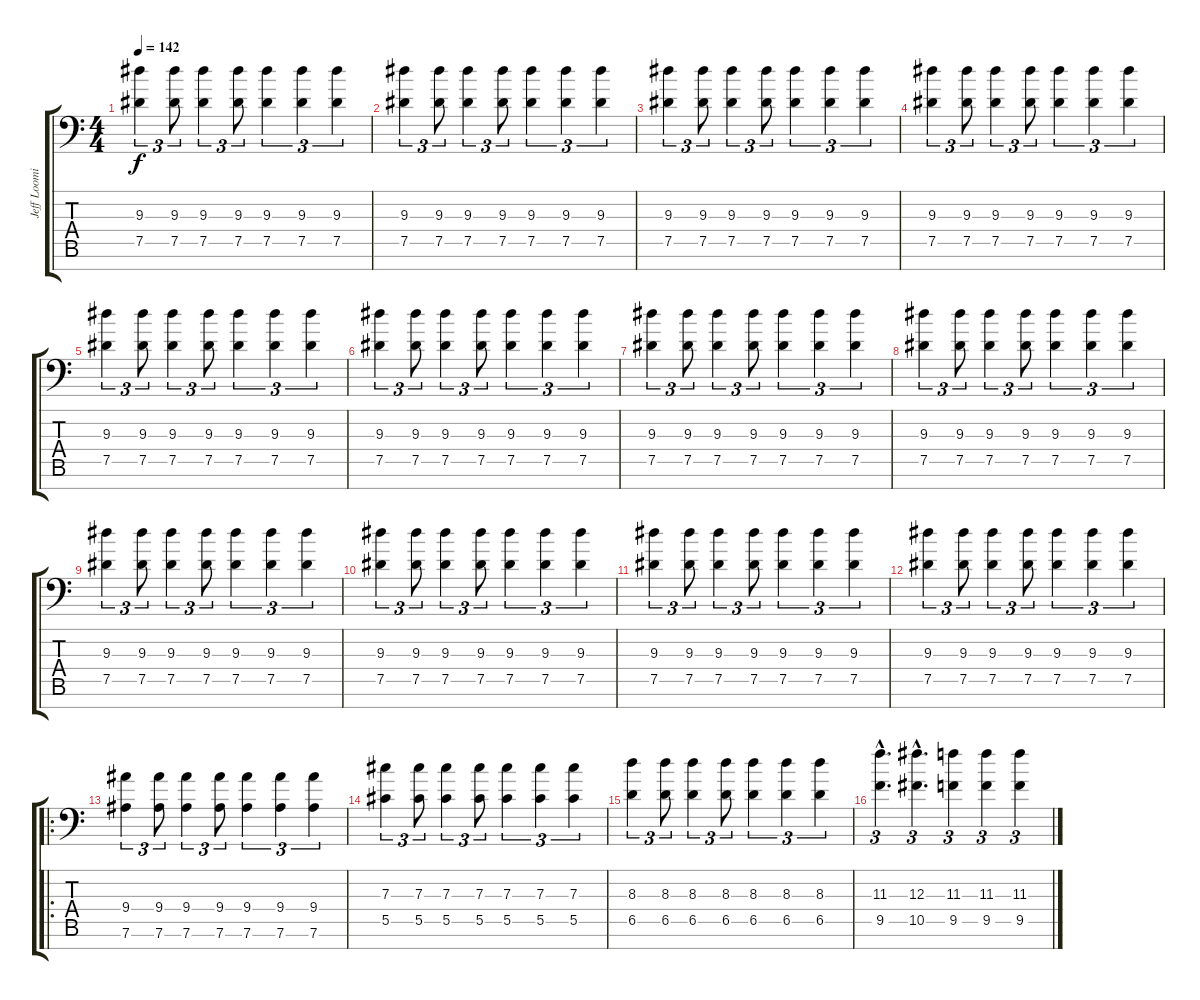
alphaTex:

\track ("Jeff Loomis" "Jeff Loomi") {instrument distortionguitar}
\staff {score tabs}
\tuning (Eb4 Bb3 Gb3 Db3 Ab2 Eb2 Bb1) {hide}
\ts (4 4)
\tempo 142
\clef f4
\ks c
(9.3 7.5).4{tu (3 2) dy f volume 11} (9.3 7.5).8{tu (3 2)} (9.3 7.5).4{tu (3 2)} (9.3 7.5).8{tu (3 2)} (9.3 7.5).4{tu (3 2)} (9.3 7.5).4{tu (3 2)} (9.3 7.5).4{tu (3 2)} |
(9.3 7.5).4{tu (3 2)} (9.3 7.5).8{tu (3 2)} (9.3 7.5).4{tu (3 2)} (9.3 7.5).8{tu (3 2)} (9.3 7.5).4{tu (3 2)} (9.3 7.5).4{tu (3 2)} (9.3 7.5).4{tu (3 2)} |
(9.3 7.5).4{tu (3 2)} (9.3 7.5).8{tu (3 2)} (9.3 7.5).4{tu (3 2)} (9.3 7.5).8{tu (3 2)} (9.3 7.5).4{tu (3 2)} (9.3 7.5).4{tu (3 2)} (9.3 7.5).4{tu (3 2)} |
(9.3 7.5).4{tu (3 2)} (9.3 7.5).8{tu (3 2)} (9.3 7.5).4{tu (3 2)} (9.3 7.5).8{tu (3 2)} (9.3 7.5).4{tu (3 2)} (9.3 7.5).4{tu (3 2)} (9.3 7.5).4{tu (3 2)} |
(9.3 7.5).4{tu (3 2)} (9.3 7.5).8{tu (3 2)} (9.3 7.5).4{tu (3 2)} (9.3 7.5).8{tu (3 2)} (9.3 7.5).4{tu (3 2)} (9.3 7.5).4{tu (3 2)} (9.3 7.5).4{tu (3 2)} |
(9.3 7.5).4{tu (3 2)} (9.3 7.5).8{tu (3 2)} (9.3 7.5).4{tu (3 2)} (9.3 7.5).8{tu (3 2)} (9.3 7.5).4{tu (3 2)} (9.3 7.5).4{tu (3 2)} (9.3 7.5).4{tu (3 2)} |
(9.3 7.5).4{tu (3 2)} (9.3 7.5).8{tu (3 2)} (9.3 7.5).4{tu (3 2)} (9.3 7.5).8{tu (3 2)} (9.3 7.5).4{tu (3 2)} (9.3 7.5).4{tu (3 2)} (9.3 7.5).4{tu (3 2)} |
(9.3 7.5).4{tu (3 2)} (9.3 7.5).8{tu (3 2)} (9.3 7.5).4{tu (3 2)} (9.3 7.5).8{tu (3 2)} (9.3 7.5).4{tu (3 2)} (9.3 7.5).4{tu (3 2)} (9.3 7.5).4{tu (3 2)} |
(9.3 7.5).4{tu (3 2)} (9.3 7.5).8{tu (3 2)} (9.3 7.5).4{tu (3 2)} (9.3 7.5).8{tu (3 2)} (9.3 7.5).4{tu (3 2)} (9.3 7.5).4{tu (3 2)} (9.3 7.5).4{tu (3 2)} |
(9.3 7.5).4{tu (3 2)} (9.3 7.5).8{tu (3 2)} (9.3 7.5).4{tu (3 2)} (9.3 7.5).8{tu (3 2)} (9.3 7.5).4{tu (3 2)} (9.3 7.5).4{tu (3 2)} (9.3 7.5).4{tu (3 2)} |
(9.3 7.5).4{tu (3 2)} (9.3 7.5).8{tu (3 2)} (9.3 7.5).4{tu (3 2)} (9.3 7.5).8{tu (3 2)} (9.3 7.5).4{tu (3 2)} (9.3 7.5).4{tu (3 2)} (9.3 7.5).4{tu (3 2)} |
(9.3 7.5).4{tu (3 2)} (9.3 7.5).8{tu (3 2)} (9.3 7.5).4{tu (3 2)} (9.3 7.5).8{tu (3 2)} (9.3 7.5).4{tu (3 2)} (9.3 7.5).4{tu (3 2)} (9.3 7.5).4{tu (3 2)} |
\ro
(9.4 7.6).4{tu (3 2)} (9.4 7.6).8{tu (3 2)} (9.4 7.6).4{tu (3 2)} (9.4 7.6).8{tu (3 2)} (9.4 7.6).4{tu (3 2)} (9.4 7.6).4{tu (3 2)} (9.4 7.6).4{tu (3 2)} |
(7.3 5.5).4{tu (3 2)} (7.3 5.5).8{tu (3 2)} (7.3 5.5).4{tu (3 2)} (7.3 5.5).8{tu (3 2)} (7.3 5.5).4{tu (3 2)} (7.3 5.5).4{tu (3 2)} (7.3 5.5).4{tu (3 2)} |
(8.3 6.5).4{tu (3 2)} (8.3 6.5).8{tu (3 2)} (8.3 6.5).4{tu (3 2)} (8.3 6.5).8{tu (3 2)} (8.3 6.5).4{tu (3 2)} (8.3 6.5).4{tu (3 2)} (8.3 6.5).4{tu (3 2)} |
(11.3{hac} 9.5{hac}).4{d tu (3 2)} (12.3{hac} 10.5{hac}).4{d tu (3 2)} (11.3 9.5).4{tu (3 2)} (11.3 9.5).4{tu (3 2)} (11.3 9.5).4{tu (3 2)}
